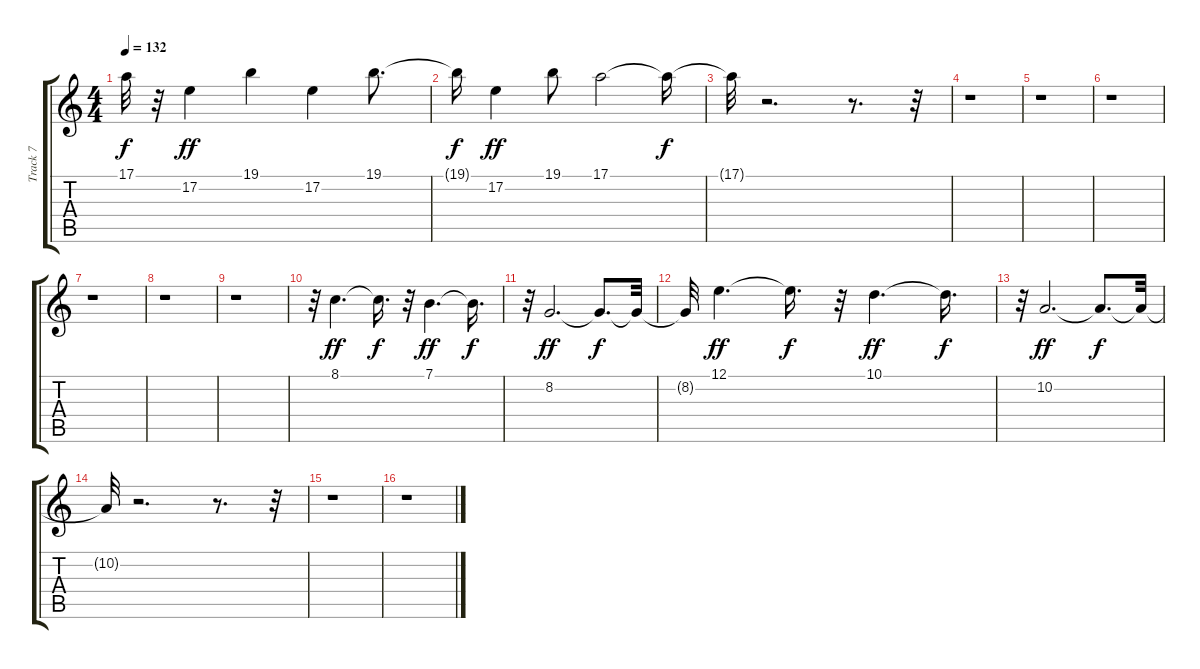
\track ("Track 7" "Track 7") {instrument synthbrass1}
\staff {score tabs}
\tuning (E4 B3 G3 D3 A2 E2) {hide}
\ts (4 4)
\tempo 132
\clef g2
\ks c
17.1{t}.32{dy f} r.32 17.2.4{dy ff} 19.1.4 17.2.4 19.1.8{d} |
19.1{t}.16{dy f} 17.2.4{dy ff} 19.1.8 17.1.2 17.1{t}.16{dy f} |
17.1{t}.32 r.2{d} r.8{d} r.32 |
r.1 |
r.1 |
r.1 |
r.1 |
r.1 |
r.1 |
r.32 8.1.4{d dy ff volume 11 instrument acousticgrandpiano} 8.1{t}.16{d dy f} r.32 7.1.4{d dy ff} 7.1{t}.16{d dy f} |
r.32 8.2.2{d dy ff} 8.2{t}.8{d dy f} 8.2{t}.32 |
8.2{t}.32 12.1.4{d dy ff} 12.1{t}.16{d dy f} r.32 10.1.4{d dy ff} 10.1{t}.16{d dy f} |
r.32 10.2.2{d dy ff} 10.2{t}.8{d dy f} 10.2{t}.32 |
10.2{t}.32 r.2{d} r.8{d} r.32 |
r.1 |
r.1
